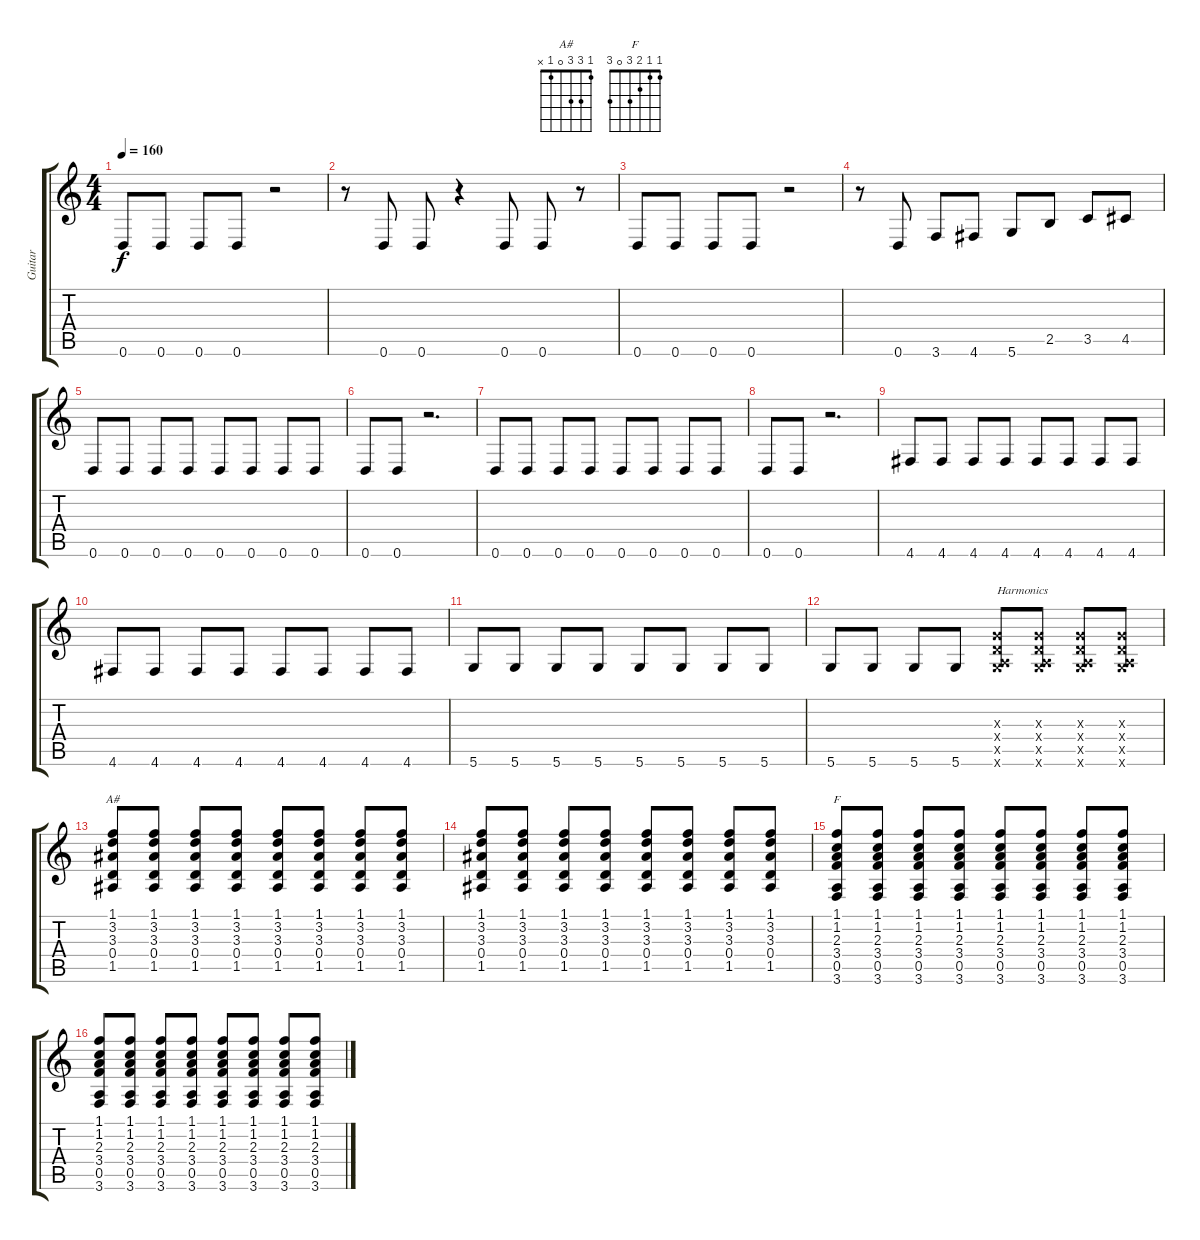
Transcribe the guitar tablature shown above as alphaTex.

\track ("Guitar" "Guitar") {instrument distortionguitar}
\staff {score tabs}
\tuning (E4 B3 G3 D3 A2 D2) {hide}
\chord ("A#" 1 3 3 0 1 x)
\chord ("F" 1 1 2 3 0 3)
\ts (4 4)
\tempo 160
\clef g2
\ks c
0.6.8{dy f} 0.6.8 0.6.8 0.6.8 r.2 |
r.8 0.6.8 0.6.8 r.4 0.6.8 0.6.8 r.8 |
0.6.8 0.6.8 0.6.8 0.6.8 r.2 |
r.8 0.6.8 3.6.8 4.6.8 5.6.8 2.5.8 3.5.8 4.5.8 |
0.6.8 0.6.8 0.6.8 0.6.8 0.6.8 0.6.8 0.6.8 0.6.8 |
0.6.8 0.6.8 r.2{d} |
0.6.8 0.6.8 0.6.8 0.6.8 0.6.8 0.6.8 0.6.8 0.6.8 |
0.6.8 0.6.8 r.2{d} |
4.6.8 4.6.8 4.6.8 4.6.8 4.6.8 4.6.8 4.6.8 4.6.8 |
4.6.8 4.6.8 4.6.8 4.6.8 4.6.8 4.6.8 4.6.8 4.6.8 |
5.6.8 5.6.8 5.6.8 5.6.8 5.6.8 5.6.8 5.6.8 5.6.8 |
5.6.8 5.6.8 5.6.8 5.6.8 (0.3{x} 0.4{x} 0.5{x} 5.6{x}).8{txt "Harmonics"} (0.3{x} 0.4{x} 0.5{x} 5.6{x}).8 (0.3{x} 0.4{x} 0.5{x} 5.6{x}).8 (0.3{x} 0.4{x} 0.5{x} 5.6{x}).8 |
(1.1 3.2 3.3 0.4 1.5).8{ch "A#"} (1.1 3.2 3.3 0.4 1.5).8 (1.1 3.2 3.3 0.4 1.5).8 (1.1 3.2 3.3 0.4 1.5).8 (1.1 3.2 3.3 0.4 1.5).8 (1.1 3.2 3.3 0.4 1.5).8 (1.1 3.2 3.3 0.4 1.5).8 (1.1 3.2 3.3 0.4 1.5).8 |
(1.1 3.2 3.3 0.4 1.5).8 (1.1 3.2 3.3 0.4 1.5).8 (1.1 3.2 3.3 0.4 1.5).8 (1.1 3.2 3.3 0.4 1.5).8 (1.1 3.2 3.3 0.4 1.5).8 (1.1 3.2 3.3 0.4 1.5).8 (1.1 3.2 3.3 0.4 1.5).8 (1.1 3.2 3.3 0.4 1.5).8 |
(1.1 1.2 2.3 3.4 0.5 3.6).8{ch "F"} (1.1 1.2 2.3 3.4 0.5 3.6).8 (1.1 1.2 2.3 3.4 0.5 3.6).8 (1.1 1.2 2.3 3.4 0.5 3.6).8 (1.1 1.2 2.3 3.4 0.5 3.6).8 (1.1 1.2 2.3 3.4 0.5 3.6).8 (1.1 1.2 2.3 3.4 0.5 3.6).8 (1.1 1.2 2.3 3.4 0.5 3.6).8 |
(1.1 1.2 2.3 3.4 0.5 3.6).8 (1.1 1.2 2.3 3.4 0.5 3.6).8 (1.1 1.2 2.3 3.4 0.5 3.6).8 (1.1 1.2 2.3 3.4 0.5 3.6).8 (1.1 1.2 2.3 3.4 0.5 3.6).8 (1.1 1.2 2.3 3.4 0.5 3.6).8 (1.1 1.2 2.3 3.4 0.5 3.6).8 (1.1 1.2 2.3 3.4 0.5 3.6).8
